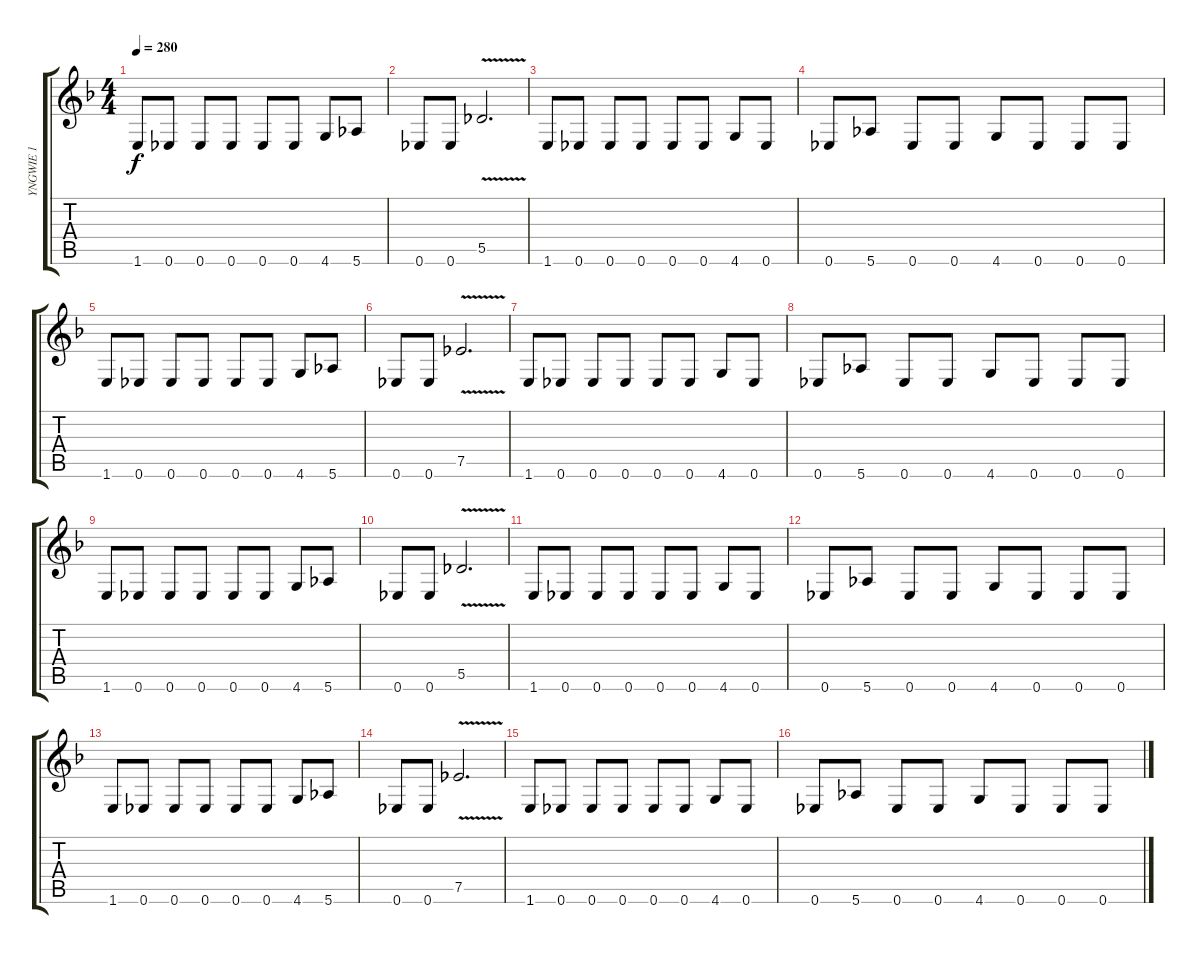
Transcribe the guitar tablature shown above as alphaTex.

\track ("YNGWIE 1" "YNGWIE 1") {instrument distortionguitar}
\staff {score tabs}
\tuning (Eb4 Bb3 Gb3 Db3 Ab2 Eb2) {hide}
\ts (4 4)
\tempo 280
\clef g2
\ks dminor
1.6.8{dy f} 0.6.8 0.6.8 0.6.8 0.6.8 0.6.8 4.6.8 5.6.8 |
0.6.8 0.6.8 5.5{v}.2{d} |
1.6.8 0.6.8 0.6.8 0.6.8 0.6.8 0.6.8 4.6.8 0.6.8 |
0.6.8 5.6.8 0.6.8 0.6.8 4.6.8 0.6.8 0.6.8 0.6.8 |
1.6.8 0.6.8 0.6.8 0.6.8 0.6.8 0.6.8 4.6.8 5.6.8 |
0.6.8 0.6.8 7.5{v}.2{d} |
1.6.8 0.6.8 0.6.8 0.6.8 0.6.8 0.6.8 4.6.8 0.6.8 |
0.6.8 5.6.8 0.6.8 0.6.8 4.6.8 0.6.8 0.6.8 0.6.8 |
1.6.8 0.6.8 0.6.8 0.6.8 0.6.8 0.6.8 4.6.8 5.6.8 |
0.6.8 0.6.8 5.5{v}.2{d} |
1.6.8 0.6.8 0.6.8 0.6.8 0.6.8 0.6.8 4.6.8 0.6.8 |
0.6.8 5.6.8 0.6.8 0.6.8 4.6.8 0.6.8 0.6.8 0.6.8 |
1.6.8 0.6.8 0.6.8 0.6.8 0.6.8 0.6.8 4.6.8 5.6.8 |
0.6.8 0.6.8 7.5{v}.2{d} |
1.6.8 0.6.8 0.6.8 0.6.8 0.6.8 0.6.8 4.6.8 0.6.8 |
0.6.8 5.6.8 0.6.8 0.6.8 4.6.8 0.6.8 0.6.8 0.6.8
